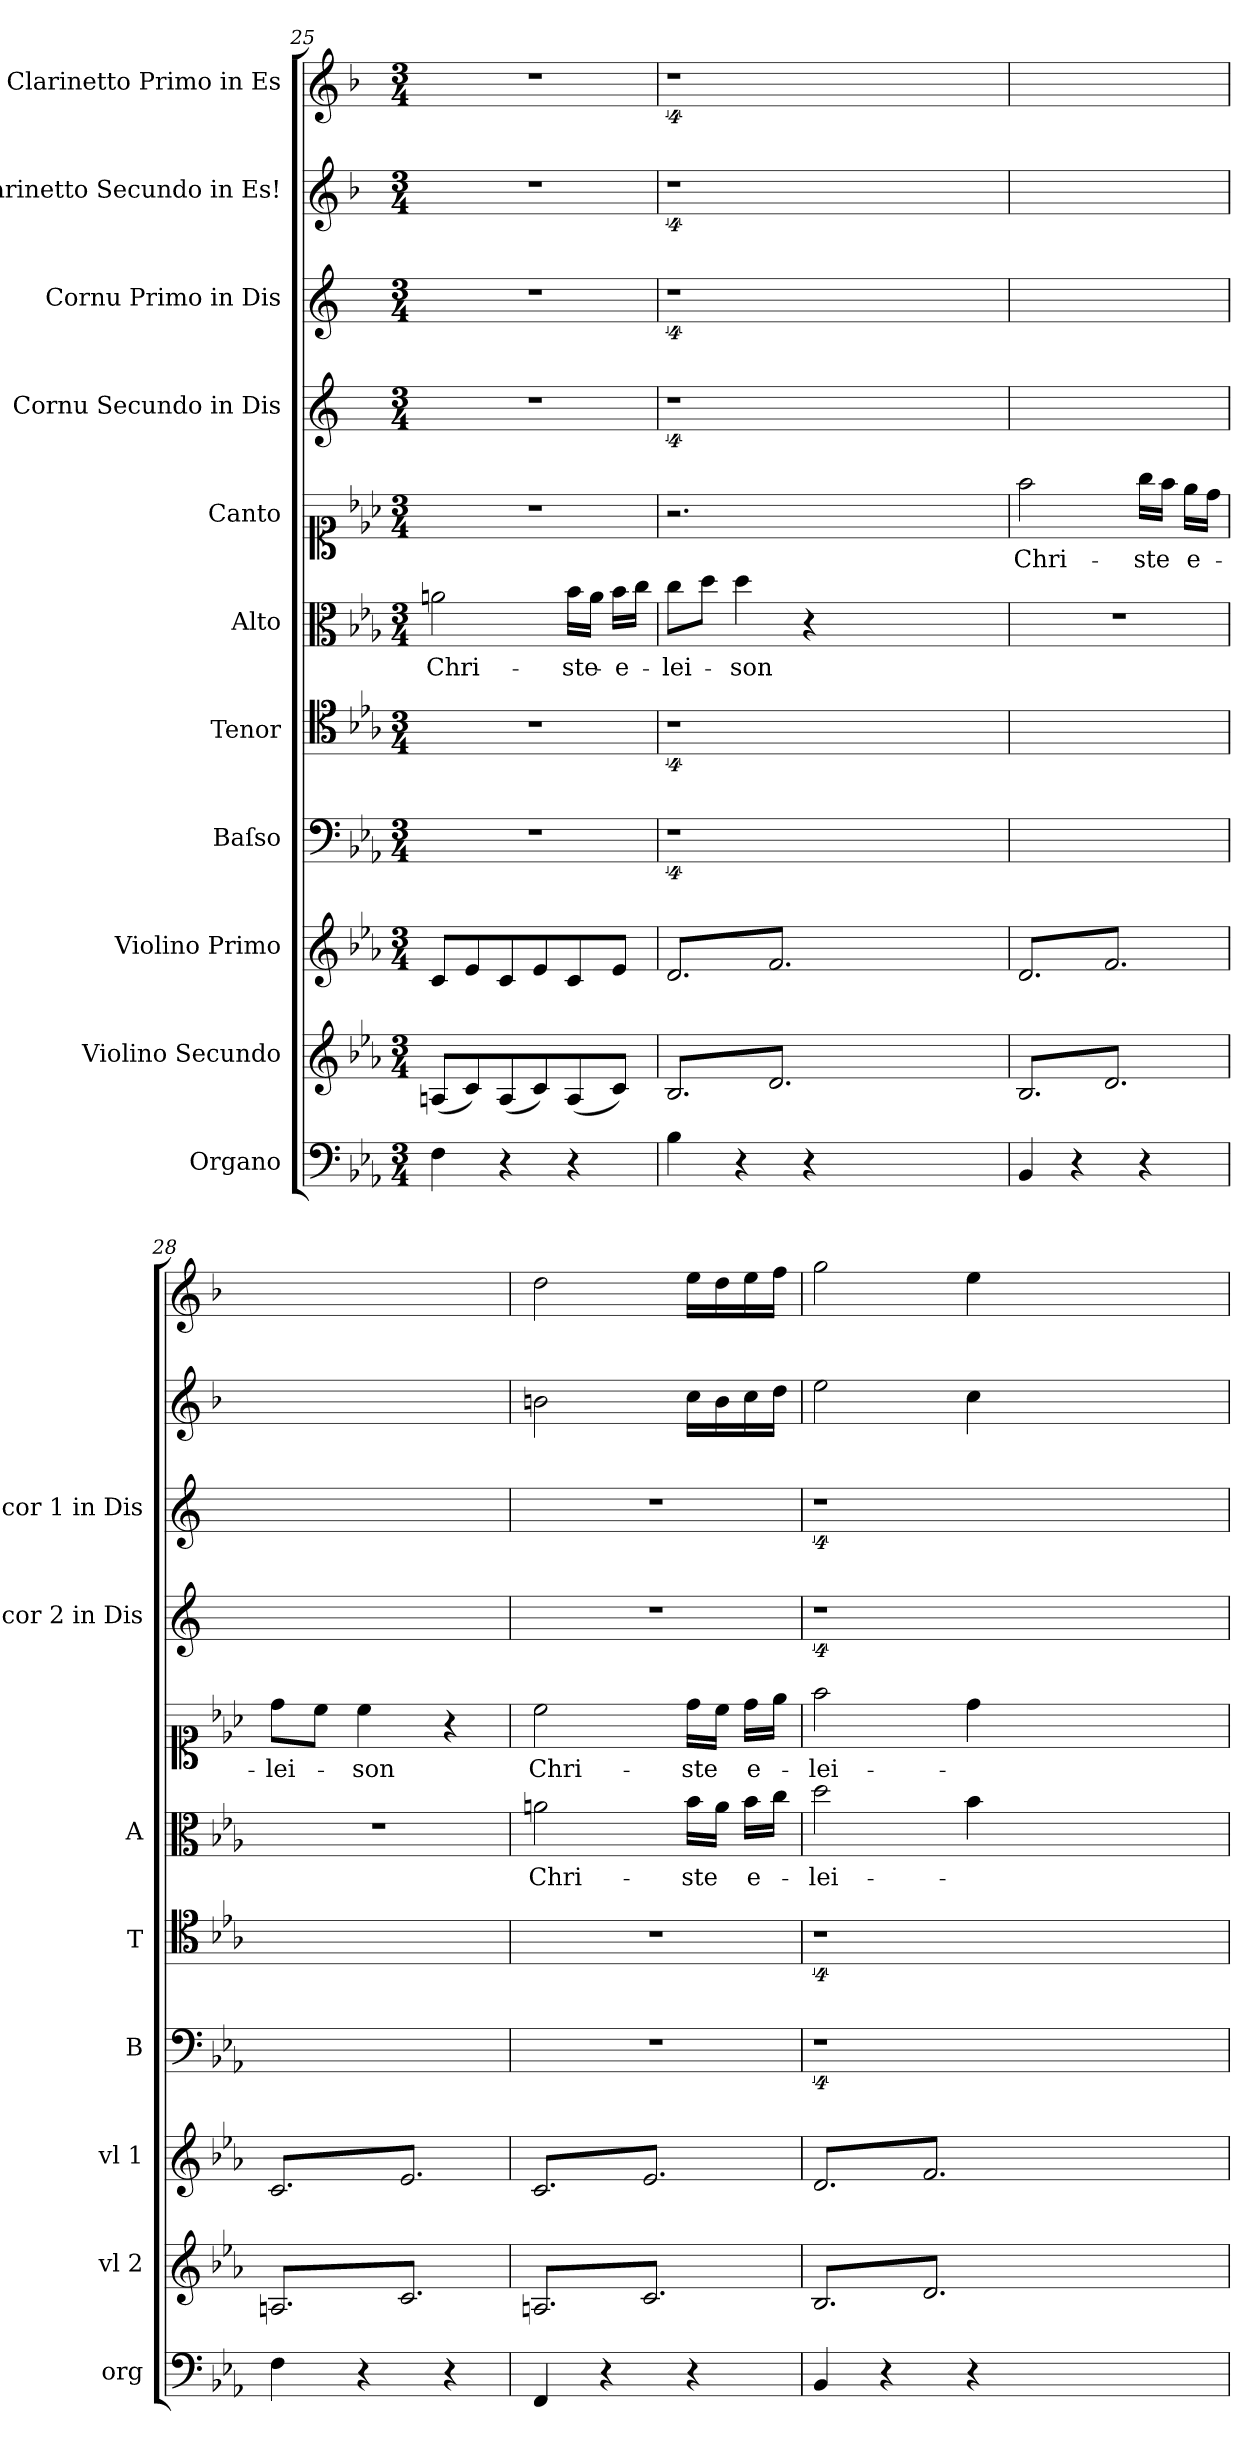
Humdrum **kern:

**kern	**kern	**kern	**kern	**kern	**kern	**text	**kern	**text	**kern	**kern	**kern	**kern
*part11	*part10	*part9	*part8	*part7	*part6	*part6	*part5	*part5	*part4	*part3	*part2	*part1
*staff11	*staff10	*staff9	*staff8	*staff7	*staff6	*staff6	*staff5	*staff5	*staff4	*staff3	*staff2	*staff1
*I"Organo	*I"Violino Secundo	*I"Violino Primo	*I"Baſso	*I"Tenor	*I"Alto	*	*I"Canto	*	*I"Cornu Secundo in Dis	*I"Cornu Primo in Dis	*I"Clarinetto Secundo in Es!	*I"Clarinetto Primo in Es
*I'org	*I'vl 2	*I'vl 1	*I'B	*I'T	*I'A	*	*	*	*I'cor 2 in Dis	*I'cor 1 in Dis	*	*
*clefF4	*clefG2	*clefG2	*clefF4	*clefC4	*clefC3	*	*clefC1	*	*clefG2	*clefG2	*clefG2	*clefG2
*	*	*	*	*	*	*	*	*	*ITrd-2c-3	*ITrd-2c-3	*ITrd1c2	*ITrd1c2
*k[b-e-a-]	*k[b-e-a-]	*k[b-e-a-]	*k[b-e-a-]	*k[b-e-a-]	*k[b-e-a-]	*	*k[b-e-a-]	*	*k[b-e-a-]	*k[b-e-a-]	*k[b-e-a-]	*k[b-e-a-]
*E-:	*E-:	*E-:	*E-:	*E-:	*E-:	*	*E-:	*	*E-:	*E-:	*E-:	*E-:
*M3/4	*M3/4	*M3/4	*M3/4	*M3/4	*M3/4	*	*M3/4	*	*M3/4	*M3/4	*M3/4	*M3/4
=25	=25	=25	=25	=25	=25	=25	=25	=25	=25	=25	=25	=25
4F\	(<8An/L	8c/L	2.r	2.r	2an\	Chri-	2.r	.	2.r	2.r	2.r	2.r
.	8c/)	8e-/	.	.	.	.	.	.	.	.	.	.
4r	(<8A/	8c/	.	.	.	.	.	.	.	.	.	.
.	8c/)	8e-/	.	.	.	.	.	.	.	.	.	.
4r	(<8A/	8c/	.	.	16b-\LL	-ste-	.	.	.	.	.	.
.	.	.	.	.	16a\JJ	.	.	.	.	.	.	.
.	8c/J)	8e-/J	.	.	16b-\LL	-e-	.	.	.	.	.	.
.	.	.	.	.	16cc\JJ	.	.	.	.	.	.	.
=26	=26	=26	=26	=26	=26	=26	=26	=26	=26	=26	=26	=26
*	*tremolo	*	*	*	*	*	*	*	*	*	*	*
*	*	*tremolo	*	*	*	*	*	*	*	*	*	*
4B-\	8B-/L	8d/L	4%9r	4%9r	8cc\L	-lei-	2.r	.	4%9r	4%9r	4%9r	4%9r
.	8d/	8f/	.	.	8dd\J	.	.	.	.	.	.	.
4r	8B-/	8d/	.	.	4dd\	son	.	.	.	.	.	.
.	8d/	8f/	.	.	.	.	.	.	.	.	.	.
4r	8B-/	8d/	.	.	4r	.	.	.	.	.	.	.
.	8d/J	8f/J	.	.	.	.	.	.	.	.	.	.
1.ryy	1.ryy	1.ryy	.	.	1.ryy	.	1.ryy	.	.	.	.	.
.	.	.	.	.	.	.	.	.	.	.	.	.
.	.	.	.	.	.	.	.	.	.	.	.	.
=27	=27	=27	=27	=27	=27	=27	=27	=27	=27	=27	=27	=27
4BB-/	8B-/L	8d/L	2.ryy	2.ryy	2.r	.	2ff\	Chri-	2.ryy	2.ryy	2.ryy	2.ryy
.	8d/	8f/	.	.	.	.	.	.	.	.	.	.
4r	8B-/	8d/	.	.	.	.	.	.	.	.	.	.
.	8d/	8f/	.	.	.	.	.	.	.	.	.	.
4r	8B-/	8d/	.	.	.	.	16gg\LL	-ste	.	.	.	.
.	.	.	.	.	.	.	16ff\JJ	.	.	.	.	.
.	8d/J	8f/J	.	.	.	.	16ee-\LL	e-	.	.	.	.
.	.	.	.	.	.	.	16dd\JJ	.	.	.	.	.
=28	=28	=28	=28	=28	=28	=28	=28	=28	=28	=28	=28	=28
4F\	8An/L	8c/L	2.ryy	2.ryy	2.r	.	8dd\L	-lei-	2.ryy	2.ryy	2.ryy	2.ryy
.	8c/	8e-/	.	.	.	.	8cc\J	.	.	.	.	.
4r	8An/	8c/	.	.	.	.	4cc\	-son	.	.	.	.
.	8c/	8e-/	.	.	.	.	.	.	.	.	.	.
4r	8An/	8c/	.	.	.	.	4r	.	.	.	.	.
.	8c/J	8e-/J	.	.	.	.	.	.	.	.	.	.
=29	=29	=29	=29	=29	=29	=29	=29	=29	=29	=29	=29	=29
4FF/	8An/L	8c/L	2.r	2.r	2an\	Chri-	2cc\	Chri-	2.r	2.r	2an\	2cc\
.	8c/	8e-/	.	.	.	.	.	.	.	.	.	.
4r	8An/	8c/	.	.	.	.	.	.	.	.	.	.
.	8c/	8e-/	.	.	.	.	.	.	.	.	.	.
4r	8An/	8c/	.	.	16b-\LL	-ste	16dd\LL	-ste	.	.	16b-\LL	16dd\LL
.	.	.	.	.	16a\JJ	.	16cc\JJ	.	.	.	16a\	16cc\
.	8c/J	8e-/J	.	.	16b-\LL	e-	16dd\LL	e-	.	.	16b-\	16dd\
.	.	.	.	.	16cc\JJ	.	16ee-\JJ	.	.	.	16cc\JJ	16ee-\JJ
=30	=30	=30	=30	=30	=30	=30	=30	=30	=30	=30	=30	=30
4BB-/	8B-/L	8d/L	4%9r	4%9r	2dd\	-lei-	2ff\	-lei-	4%9r	4%9r	2dd\	2ff\
.	8d/	8f/	.	.	.	.	.	.	.	.	.	.
4r	8B-/	8d/	.	.	.	.	.	.	.	.	.	.
.	8d/	8f/	.	.	.	.	.	.	.	.	.	.
4r	8B-/	8d/	.	.	4b-\	.	4dd\	.	.	.	4b-\	4dd\
.	8d/J	8f/J	.	.	.	.	.	.	.	.	.	.
*	*	*Xtremolo	*	*	*	*	*	*	*	*	*	*
*	*Xtremolo	*	*	*	*	*	*	*	*	*	*	*
1.ryy	1.ryy	1.ryy	.	.	1.ryy	.	1.ryy	.	.	.	1.ryy	1.ryy
.	.	.	.	.	.	.	.	.	.	.	.	.
.	.	.	.	.	.	.	.	.	.	.	.	.
=	=	=	=	=	=	=	=	=	=	=	=	=
*-	*-	*-	*-	*-	*-	*-	*-	*-	*-	*-	*-	*-
